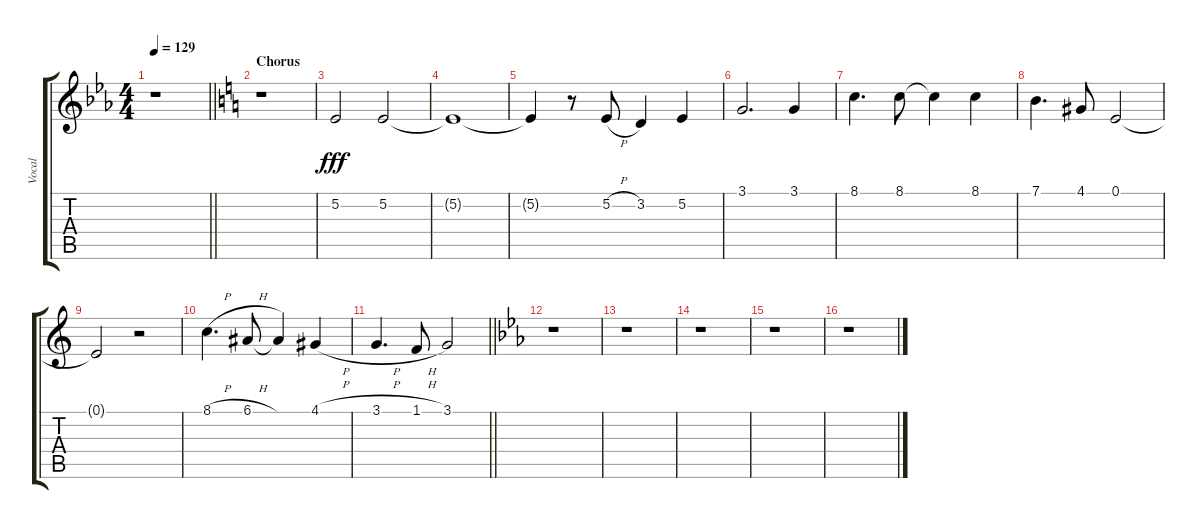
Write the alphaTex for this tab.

\track ("Vocal" "Vocal") {instrument tenorsax}
\staff {score tabs}
\tuning (E4 B3 G3 D3 A2 E2) {hide}
\ts (4 4)
\tempo 129
\clef g2
\barLineRight lightlight
\ks eb
r.1{dy mf} |
\section ("" "Chorus")
\ks c
r.1 |
5.2.2{dy fff} 5.2.2 |
5.2{t}.1 |
5.2{t}.4 r.8 5.2{h}.8 3.2.4 5.2.4 |
3.1.2{d} 3.1.4 |
8.1.4{d} 8.1.8 8.1{t}.4 8.1.4 |
7.1.4{d} 4.1.8 0.1.2 |
0.1{t}.2 r.2 |
8.1{h}.4{d} 6.1{h}.8 6.1{t}.4 4.1{h}.4 |
\barLineRight lightlight
3.1{h}.4{d} 1.1{h}.8 3.1.2 |
\section ("" "")
\ks eb
r.1 |
r.1 |
r.1 |
r.1 |
r.1
